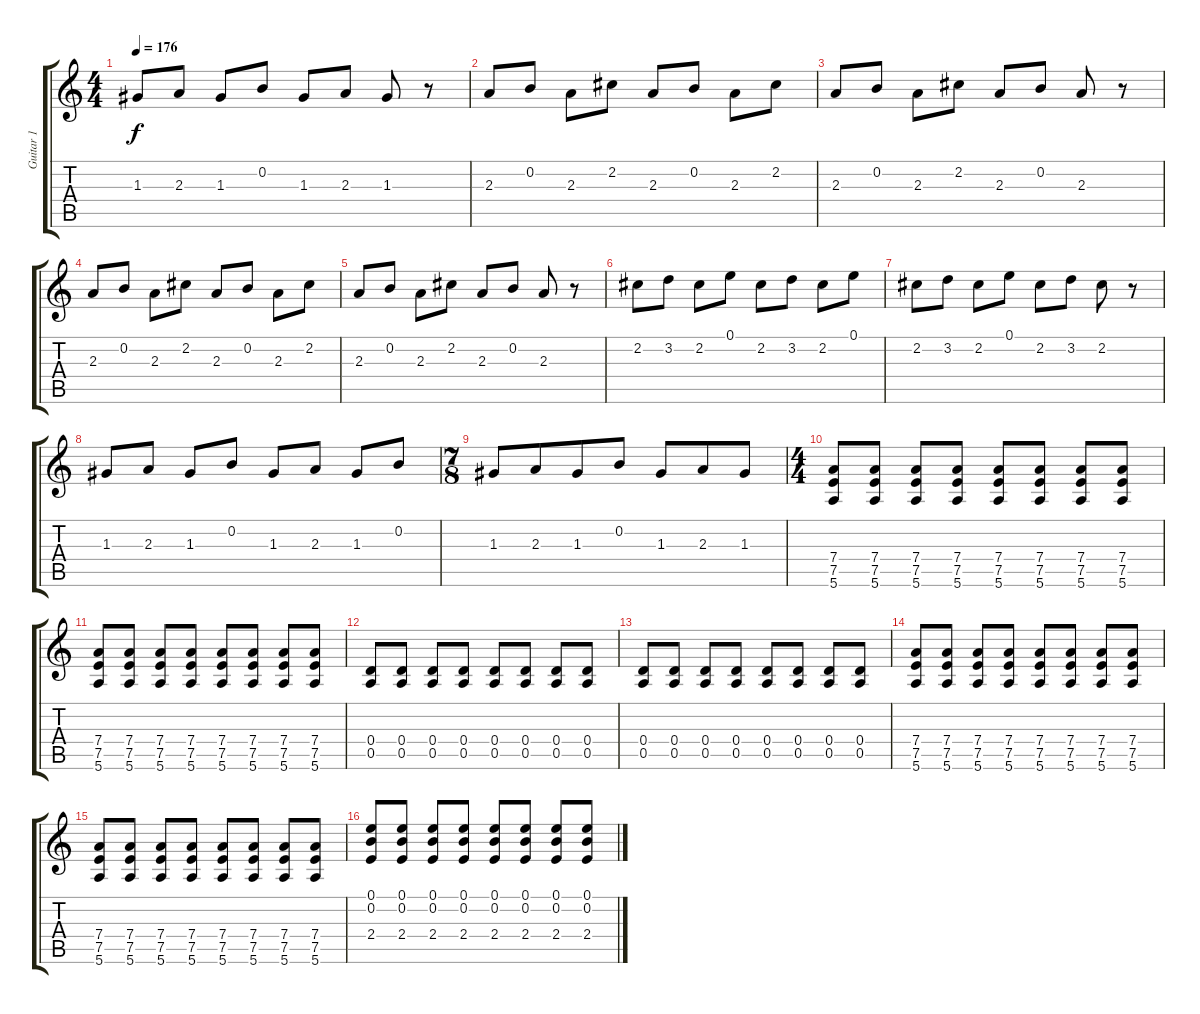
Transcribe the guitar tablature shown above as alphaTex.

\track ("Guitar 1" "Guitar 1") {instrument distortionguitar}
\staff {score tabs}
\tuning (E4 B3 G3 D3 A2 E2) {hide}
\ts (4 4)
\tempo 176
\clef g2
\ks c
1.3.8{dy f} 2.3.8 1.3.8 0.2.8 1.3.8 2.3.8 1.3.8 r.8 |
2.3.8 0.2.8 2.3.8 2.2.8 2.3.8 0.2.8 2.3.8 2.2.8 |
2.3.8 0.2.8 2.3.8 2.2.8 2.3.8 0.2.8 2.3.8 r.8 |
2.3.8 0.2.8 2.3.8 2.2.8 2.3.8 0.2.8 2.3.8 2.2.8 |
2.3.8 0.2.8 2.3.8 2.2.8 2.3.8 0.2.8 2.3.8 r.8 |
2.2.8 3.2.8 2.2.8 0.1.8 2.2.8 3.2.8 2.2.8 0.1.8 |
2.2.8 3.2.8 2.2.8 0.1.8 2.2.8 3.2.8 2.2.8 r.8 |
1.3.8 2.3.8 1.3.8 0.2.8 1.3.8 2.3.8 1.3.8 0.2.8 |
\ts (7 8)
1.3.8 2.3.8 1.3.8 0.2.8 1.3.8 2.3.8 1.3.8 |
\ts (4 4)
(7.4 7.5 5.6).8 (7.4 7.5 5.6).8 (7.4 7.5 5.6).8 (7.4 7.5 5.6).8 (7.4 7.5 5.6).8 (7.4 7.5 5.6).8 (7.4 7.5 5.6).8 (7.4 7.5 5.6).8 |
(7.4 7.5 5.6).8 (7.4 7.5 5.6).8 (7.4 7.5 5.6).8 (7.4 7.5 5.6).8 (7.4 7.5 5.6).8 (7.4 7.5 5.6).8 (7.4 7.5 5.6).8 (7.4 7.5 5.6).8 |
(0.4 0.5).8 (0.4 0.5).8 (0.4 0.5).8 (0.4 0.5).8 (0.4 0.5).8 (0.4 0.5).8 (0.4 0.5).8 (0.4 0.5).8 |
(0.4 0.5).8 (0.4 0.5).8 (0.4 0.5).8 (0.4 0.5).8 (0.4 0.5).8 (0.4 0.5).8 (0.4 0.5).8 (0.4 0.5).8 |
(7.4 7.5 5.6).8 (7.4 7.5 5.6).8 (7.4 7.5 5.6).8 (7.4 7.5 5.6).8 (7.4 7.5 5.6).8 (7.4 7.5 5.6).8 (7.4 7.5 5.6).8 (7.4 7.5 5.6).8 |
(7.4 7.5 5.6).8 (7.4 7.5 5.6).8 (7.4 7.5 5.6).8 (7.4 7.5 5.6).8 (7.4 7.5 5.6).8 (7.4 7.5 5.6).8 (7.4 7.5 5.6).8 (7.4 7.5 5.6).8 |
(0.1 0.2 2.4).8 (0.1 0.2 2.4).8 (0.1 0.2 2.4).8 (0.1 0.2 2.4).8 (0.1 0.2 2.4).8 (0.1 0.2 2.4).8 (0.1 0.2 2.4).8 (0.1 0.2 2.4).8
